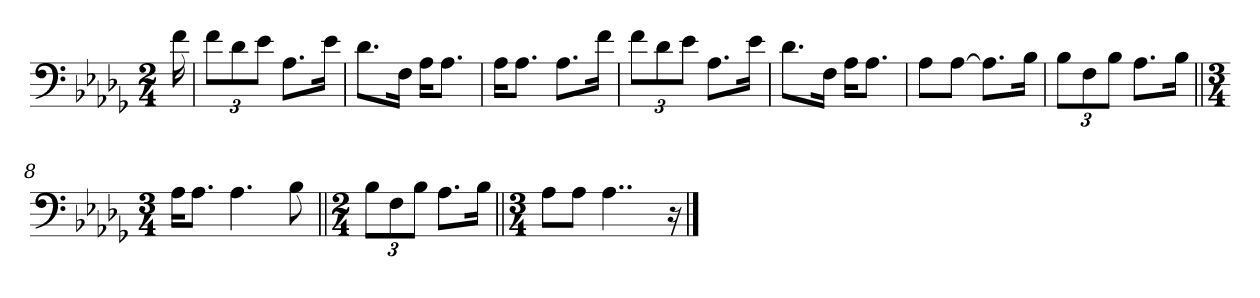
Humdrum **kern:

**kern
*part1
*staff1
*clefF4
*k[b-e-a-d-g-]
*M2/4
=
16f\
=1
12f\L
12d-\
12e-\J
8.A-\L
16e-\Jk
=2
8.d-\L
16F\Jk
16A-\KL
8.A-\J
=3
16A-\KL
8.A-\J
8.A-\L
16f\Jk
=4
12f\L
12d-\
12e-\J
8.A-\L
16e-\Jk
=5
8.d-\L
16F\Jk
16A-\KL
8.A-\J
=6
8A-\L
[8A-\J
8.A-\L]
16B-\Jk
=7
12B-\L
12F\
12B-\J
8.A-\L
16B-\Jk
=8||
*M3/4
16A-\KL
8.A-\J
4.A-\
8B-\
=9||
*M2/4
12B-\L
12F\
12B-\J
8.A-\L
16B-\Jk
=10||
*M3/4
8A-\L
8A-\J
4..A-\
16r
==
*-
